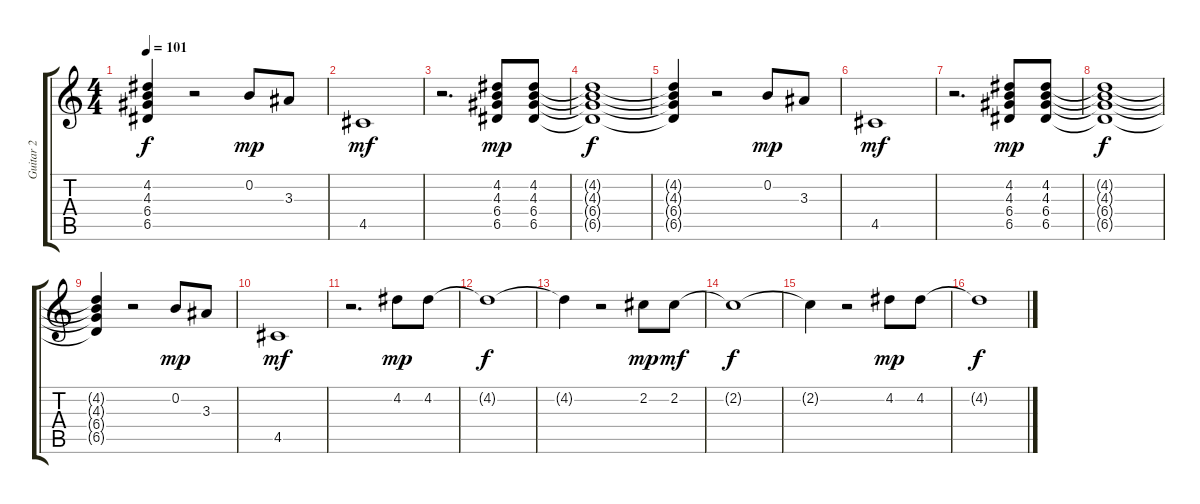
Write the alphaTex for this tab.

\track ("Guitar 2" "Guitar 2") {instrument distortionguitar}
\staff {score tabs}
\tuning (E4 B3 G3 D3 A2 E2) {hide}
\ts (4 4)
\tempo 101
\clef g2
\ks c
(4.2{t} 4.3{t} 6.4{t} 6.5{t}).4{dy f} r.2 0.2.8{dy mp volume 11} 3.3.8 |
4.5.1{dy mf} |
r.2{d} (4.2 4.3 6.4 6.5).8{dy mp volume 11} (4.2 4.3 6.4 6.5).8 |
(4.2{t} 4.3{t} 6.4{t} 6.5{t}).1{dy f} |
(4.2{t} 4.3{t} 6.4{t} 6.5{t}).4 r.2 0.2.8{dy mp volume 11} 3.3.8 |
4.5.1{dy mf} |
r.2{d} (4.2 4.3 6.4 6.5).8{dy mp volume 11} (4.2 4.3 6.4 6.5).8 |
(4.2{t} 4.3{t} 6.4{t} 6.5{t}).1{dy f} |
(4.2{t} 4.3{t} 6.4{t} 6.5{t}).4 r.2 0.2.8{dy mp volume 11} 3.3.8 |
4.5.1{dy mf} |
r.2{d} 4.2.8{dy mp volume 11} 4.2.8 |
4.2{t}.1{dy f} |
4.2{t}.4 r.2 2.2.8{dy mp volume 11} 2.2.8{dy mf} |
2.2{t}.1{dy f} |
2.2{t}.4 r.2 4.2.8{dy mp volume 11} 4.2.8 |
4.2{t}.1{dy f}
